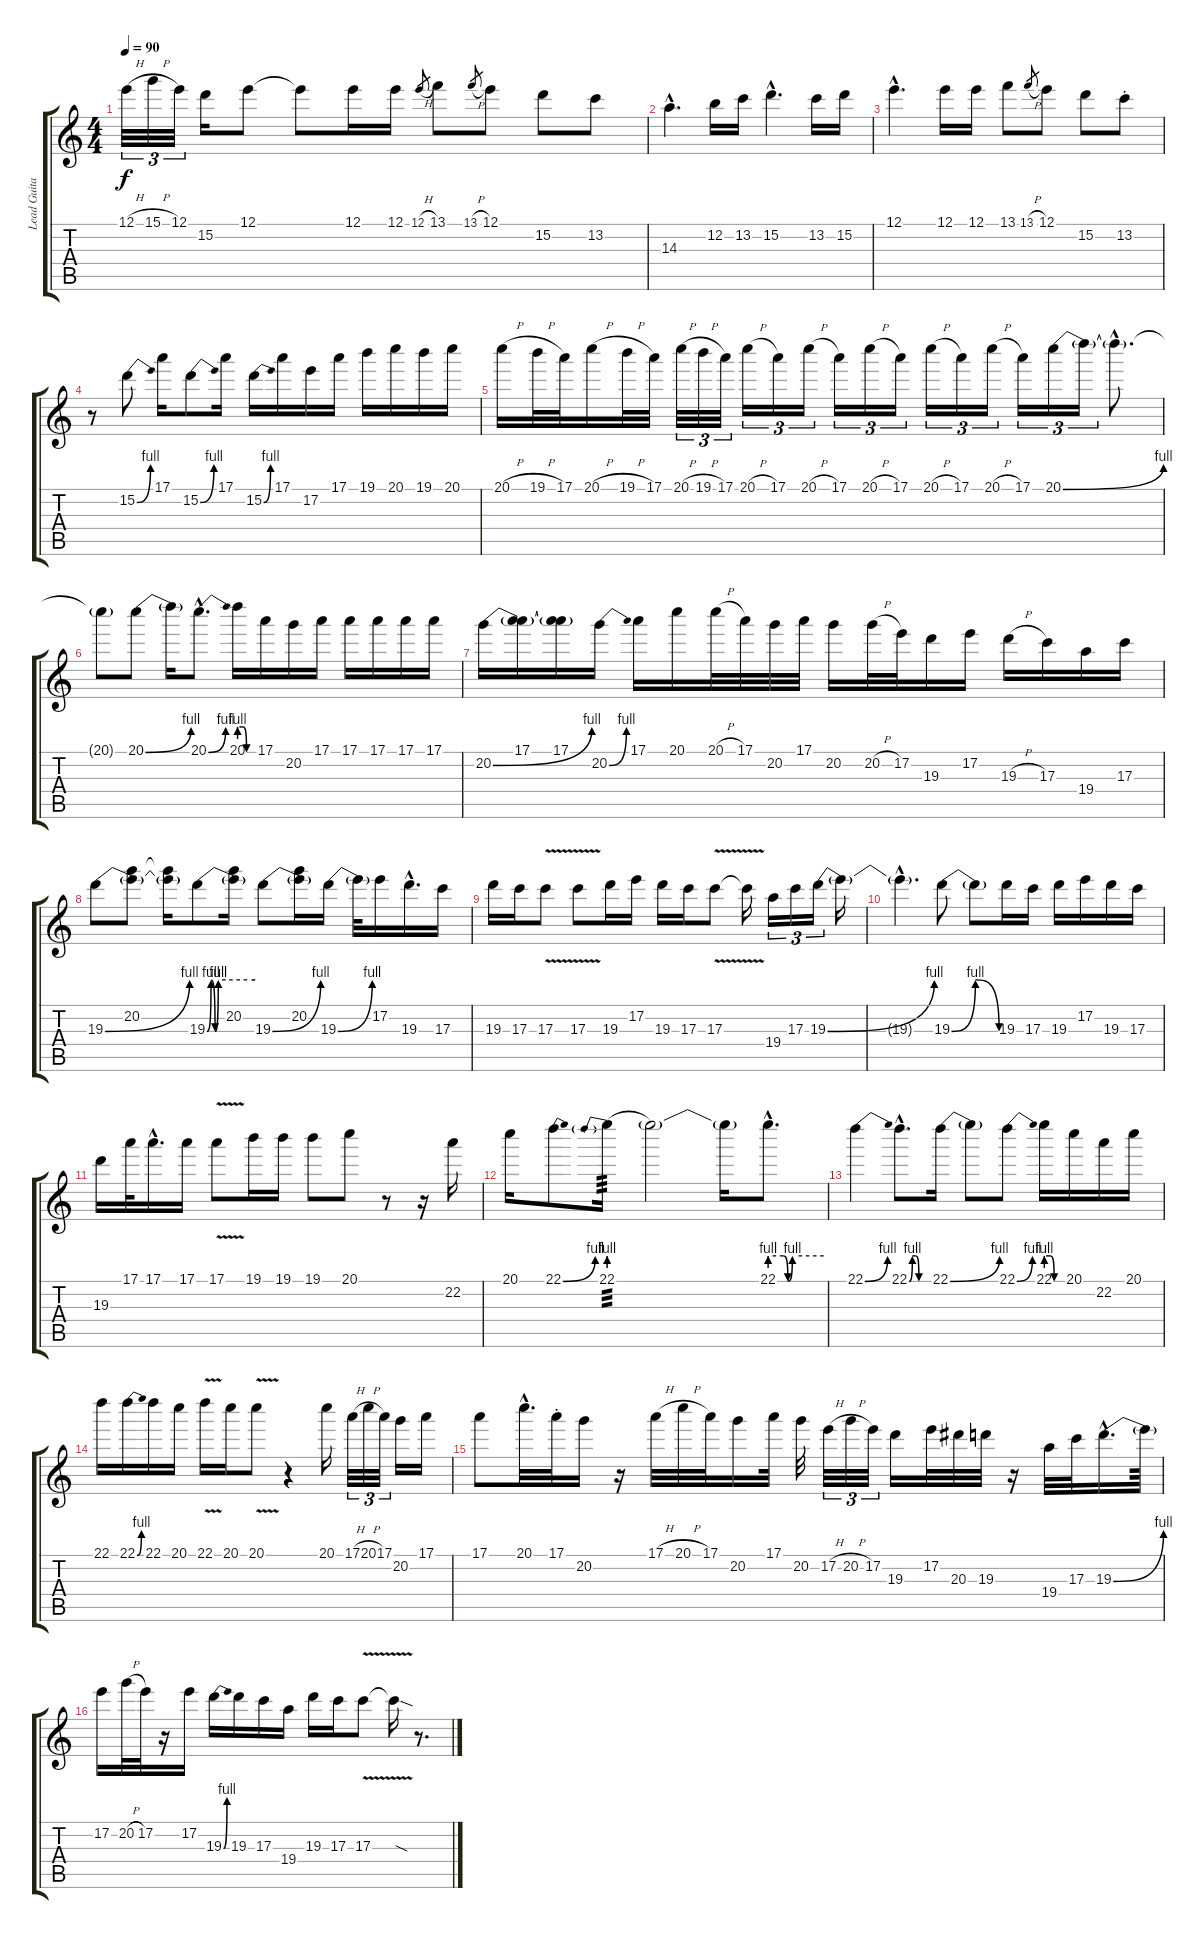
\track ("Lead Guitar" "Lead Guita") {instrument acousticguitarnylon}
\staff {score tabs}
\tuning (E4 B3 G3 D3 A2 E2) {hide}
\ts (4 4)
\tempo 90
\clef g2
\ks aminor
12.1{h}.32{tu (3 2) dy f} 15.1{h}.32{tu (3 2)} 12.1.32{tu (3 2)} 15.2.16 12.1.8 12.1{t}.8 12.1.16 12.1.16 12.1{h}.8{gr} 13.1.8 13.1{h}.8{gr} 12.1.8 15.2.8 13.2.8 |
14.3{hac}.4{d} 12.2.16 13.2.16 15.2{hac}.4{d} 13.2.16 15.2.16 |
12.1{hac}.4{d} 12.1.16 12.1.16 13.1.8 13.1{h}.8{gr} 12.1.8 15.2.8 13.2{st}.8 |
r.8 15.2{be (bend 0 0 60 4)}.8 17.1.16 15.2{be (bend 0 0 60 4)}.8 17.1.16 15.2{be (bend 0 0 60 4)}.16 17.1.16 17.2.16 17.1.16 19.1.16 20.1.16 19.1.16 20.1.16 |
20.1{h}.16 19.1{h}.32 17.1.32 20.1{h}.16 19.1{h}.32 17.1.32 20.1{h}.32{tu (3 2)} 19.1{h}.32{tu (3 2)} 17.1.32{tu (3 2)} 20.1{h}.16{tu (3 2)} 17.1.16{tu (3 2)} 20.1{h}.16{tu (3 2)} 17.1.16{tu (3 2)} 20.1{h}.16{tu (3 2)} 17.1.16{tu (3 2)} 20.1{h}.16{tu (3 2)} 17.1.16{tu (3 2)} 20.1{h}.16{tu (3 2)} 17.1.16{tu (3 2)} 20.1{be (bend 0 0 60 4)}.16{tu (3 2)} 20.1{t}.16{tu (3 2)} 20.1{hac t}.8{d} |
20.1{t}.8 20.1{be (bend 0 0 60 4)}.8 20.1{t}.16 20.1{be (bend 0 0 60 4) hac}.8{d} 20.1{be (custom 0 4 15 4 30 0 60 0)}.16 17.1.16 20.2.16 17.1.16 17.1.16 17.1.16 17.1.16 17.1.16 |
20.2{be (bend 0 0 60 4)}.16 (17.1 20.2{t}).16 (17.1 20.2{t}).16 20.2{be (bend 0 0 60 4)}.16 17.1.16 20.1.16 20.1{h}.32 17.1.32 20.2.32 17.1.32 20.2.16 20.2{h}.32 17.2.32 19.3.16 17.2.16 19.3{h}.16 17.3.16 19.4.16 17.3.16 |
19.3{be (bend 0 0 60 4)}.8 (20.2 19.3{t}).8 (20.2{t} 19.3{t}).16 19.3{be (custom 0 0 5 4 10 0 14 4 50 4 60 4)}.8 (20.2 19.3{t}).16 19.3{be (bend 0 0 60 4)}.8 (20.2 19.3{t}).16 19.3{be (bend 0 0 60 4)}.16 19.3{t}.32 17.2.16 19.3{hac}.16{d} 17.3.16 |
19.3.16 17.3.16 17.3{v}.8 17.3{v}.8 19.3.16 17.2.16 19.3.16 17.3.16 17.3{v}.8 17.3{t}.16 19.4.16{tu (3 2)} 17.3.16{tu (3 2)} 19.3{be (bend 0 0 60 4)}.16{tu (3 2)} 19.3{t}.16 |
19.3{hac t}.4{d} 19.3{be (bendrelease 0 0 10 4 45 4 60 0)}.8 19.3{t}.8 19.3.16 17.3.16 19.3.16 17.2.16 19.3.16 17.3.16 |
19.3.16 17.1.32 17.1{hac}.16{d} 17.1.16 17.1{v}.8 19.1.16 19.1.16 19.1.8 20.1.8 r.8 r.16 22.2.16 |
20.1.16 22.1{be (bend 0 0 60 4)}.8 22.1{be (prebend 0 4 60 4)}.16{tp 3} 22.1{t}.2 22.1{t}.16 22.1{be (custom 0 4 15 4 20 0 25 4 60 4) hac}.8{d} |
22.1{be (bend 0 0 60 4)}.4 22.1{be (custom 0 0 10 4 20 4 30 0 60 0) hac}.8{d} 22.1{be (bend 0 0 60 4)}.16 22.1{t}.8 22.1{be (bend 0 0 60 4)}.8 22.1{be (custom 0 4 15 4 30 0 60 0)}.16 20.1.16 22.2.16 20.1.16 |
22.1.16 22.1{be (bend 0 0 60 4)}.16 22.1.16 20.1.16 22.1{v}.16 20.1.16 20.1{v}.8 r.4 20.1.16 17.1{h}.32{tu (3 2)} 20.1{h}.32{tu (3 2)} 17.1.32{tu (3 2)} 20.2.16 17.1.16 |
17.1.8 20.1{hac}.32{d} 17.1{st}.32 20.2.16 r.16 17.1{h}.32 20.1{h}.32 17.1.32 20.2.16 17.1.32 20.2.32 17.2{h}.32{tu (3 2)} 20.2{h}.32{tu (3 2)} 17.2.32{tu (3 2)} 19.3.16 17.2.32 20.3.32 19.3.32 r.16 19.4.32 17.3.32 19.3{be (bend 0 0 60 4) hac}.16{d} 19.3{t}.64 |
17.2.16 20.2{h}.32 17.2.32 r.16 17.2.16 19.3{be (bend 0 0 60 4)}.16 19.3.16 17.3.16 19.4.16 19.3.16 17.3.16 17.3{v}.8 17.3{sod t}.16 r.8{d}
